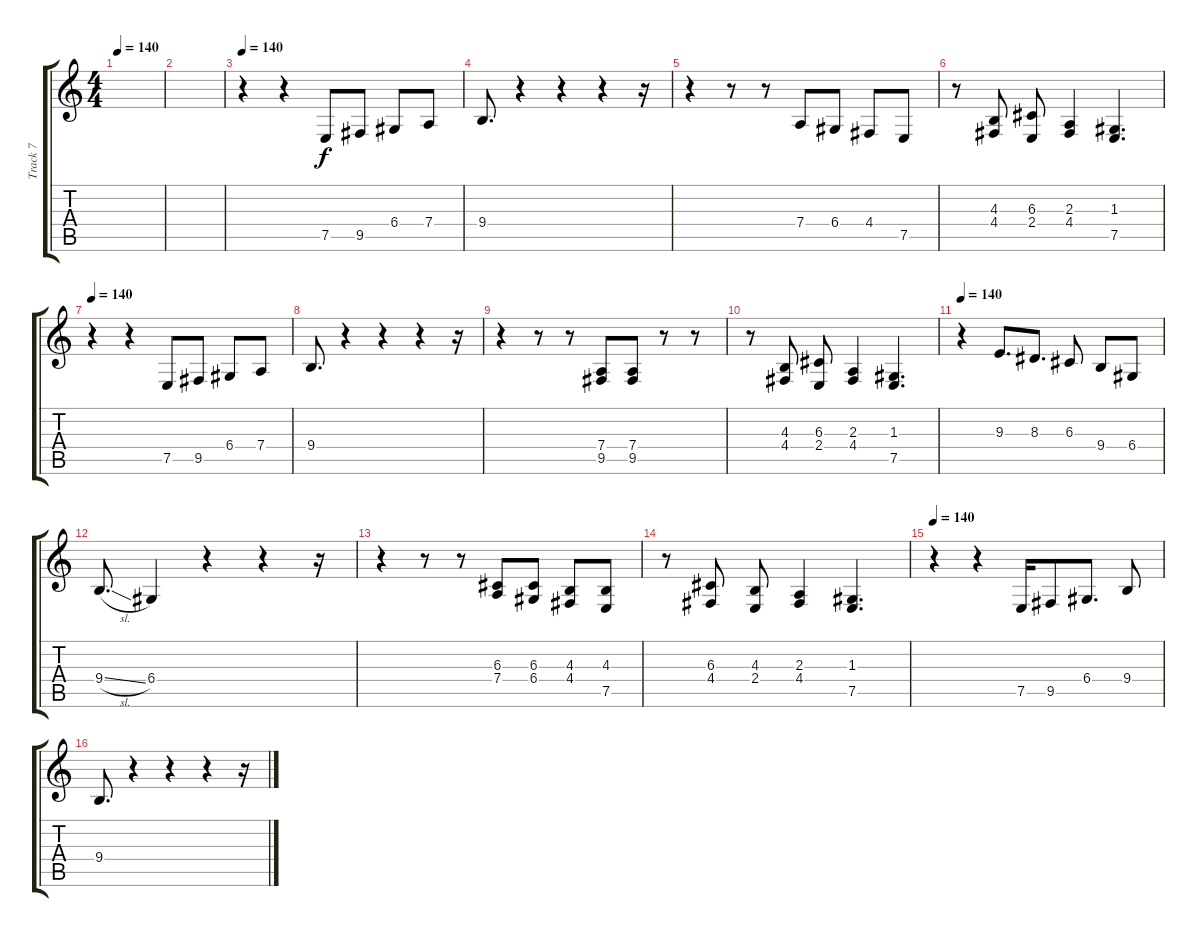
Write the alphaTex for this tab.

\track ("Track 7" "Track 7") {instrument pad2warm}
\staff {score tabs}
\tuning (E4 B3 G3 D3 A2 E2) {hide}
\ts (4 4)
\tempo 140
\clef g2
\ks c
|
|
\tempo 140
r.4 r.4{volume 16 instrument flute} 7.5.8 9.5.8 6.4.8 7.4.8 |
9.4.8{d} r.4 r.4 r.4 r.16 |
r.4 r.8 r.8 7.4.8 6.4.8 4.4.8 7.5.8 |
r.8 (4.3 4.4).8 (6.3 2.4).8 (2.3 4.4).4 (1.3 7.5).4{d} |
\tempo 140
r.4 r.4{volume 16 instrument flute} 7.5.8 9.5.8 6.4.8 7.4.8 |
9.4.8{d} r.4 r.4 r.4 r.16 |
r.4 r.8 r.8 (7.4 9.5).8 (7.4 9.5).8 r.8 r.8 |
r.8 (4.3 4.4).8 (6.3 2.4).8 (2.3 4.4).4 (1.3 7.5).4{d} |
\tempo 140
r.4 9.3.8{d volume 16 instrument flute} 8.3.8{d} 6.3.8 9.4.8 6.4.8 |
9.4{sl}.8{d} 6.4.4 r.4 r.4 r.16 |
r.4 r.8 r.8 (6.3 7.4).8 (6.3 6.4).8 (4.3 4.4).8 (4.3 7.5).8 |
r.8 (6.3 4.4).8 (4.3 2.4).8 (2.3 4.4).4 (1.3 7.5).4{d} |
\tempo 140
r.4 r.4{volume 16 instrument flute} 7.5.16 9.5.8 6.4.8{d} 9.4.8 |
9.4.8{d} r.4 r.4 r.4 r.16
